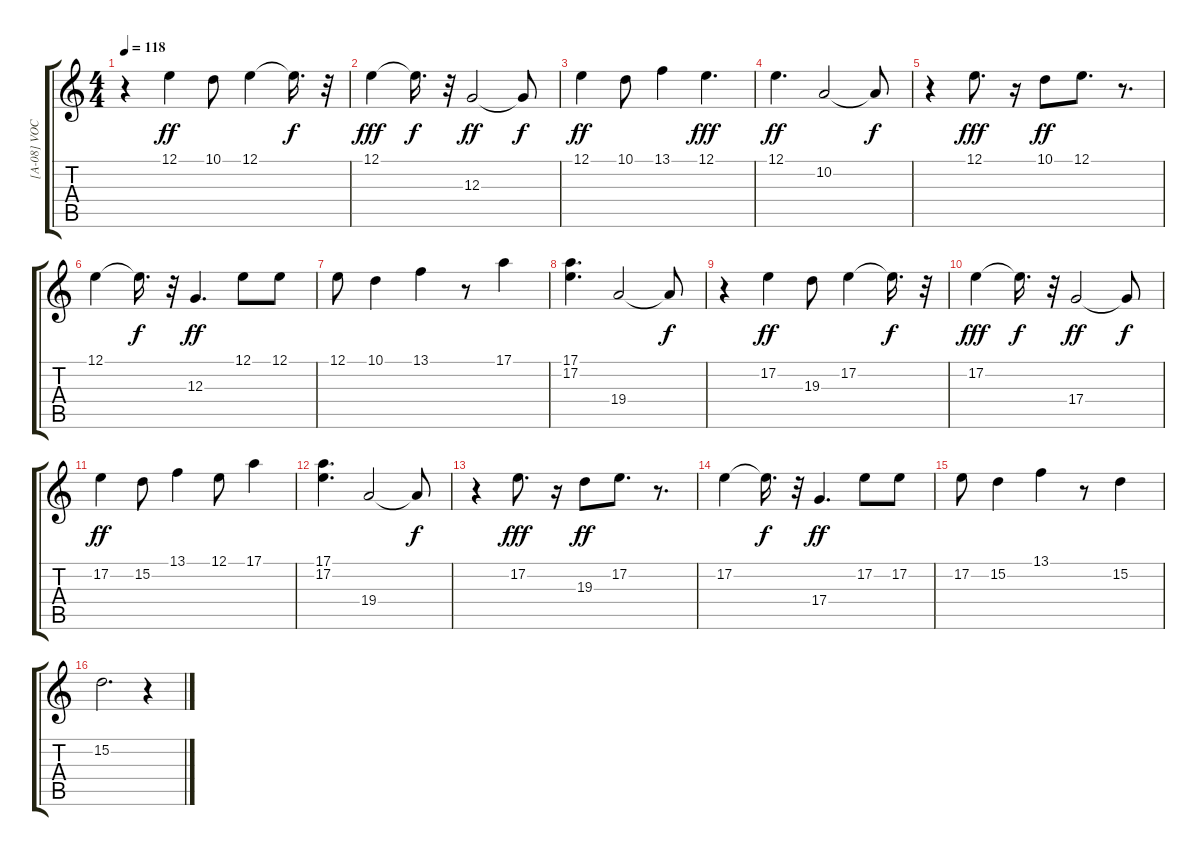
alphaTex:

\track ("[A-08] VOCAL" "[A-08] VOC") {instrument altosax}
\staff {score tabs}
\tuning (E4 B3 G3 D3 A2 E2) {hide}
\ts (4 4)
\tempo 118
\clef g2
\ks c
r.4{dy f} 12.1.4{dy ff} 10.1.8 12.1.4 12.1{t}.16{d dy f} r.32 |
12.1.4{dy fff} 12.1{t}.16{d dy f} r.32 12.3.2{dy ff} 12.3{t}.8{dy f} |
12.1.4{dy ff} 10.1.8 13.1.4 12.1.4{d dy fff} |
12.1.4{d dy ff} 10.2.2 10.2{t}.8{dy f} |
r.4 12.1.8{d dy fff} r.16 10.1.8{dy ff} 12.1.8{d} r.8{d} |
12.1.4 12.1{t}.16{d dy f} r.32 12.3.4{d dy ff} 12.1.8 12.1.8 |
12.1.8 10.1.4 13.1.4 r.8 17.1.4 |
(17.1 17.2).4{d} 19.4.2 19.4{t}.8{dy f} |
r.4 17.2.4{dy ff} 19.3.8 17.2.4 17.2{t}.16{d dy f} r.32 |
17.2.4{dy fff} 17.2{t}.16{d dy f} r.32 17.4.2{dy ff} 17.4{t}.8{dy f} |
17.2.4{dy ff} 15.2.8 13.1.4 12.1.8 17.1.4 |
(17.1 17.2).4{d} 19.4.2 19.4{t}.8{dy f} |
r.4 17.2.8{d dy fff} r.16 19.3.8{dy ff} 17.2.8{d} r.8{d} |
17.2.4 17.2{t}.16{d dy f} r.32 17.4.4{d dy ff} 17.2.8 17.2.8 |
17.2.8 15.2.4 13.1.4 r.8 15.2.4 |
15.2.2{d} r.4
